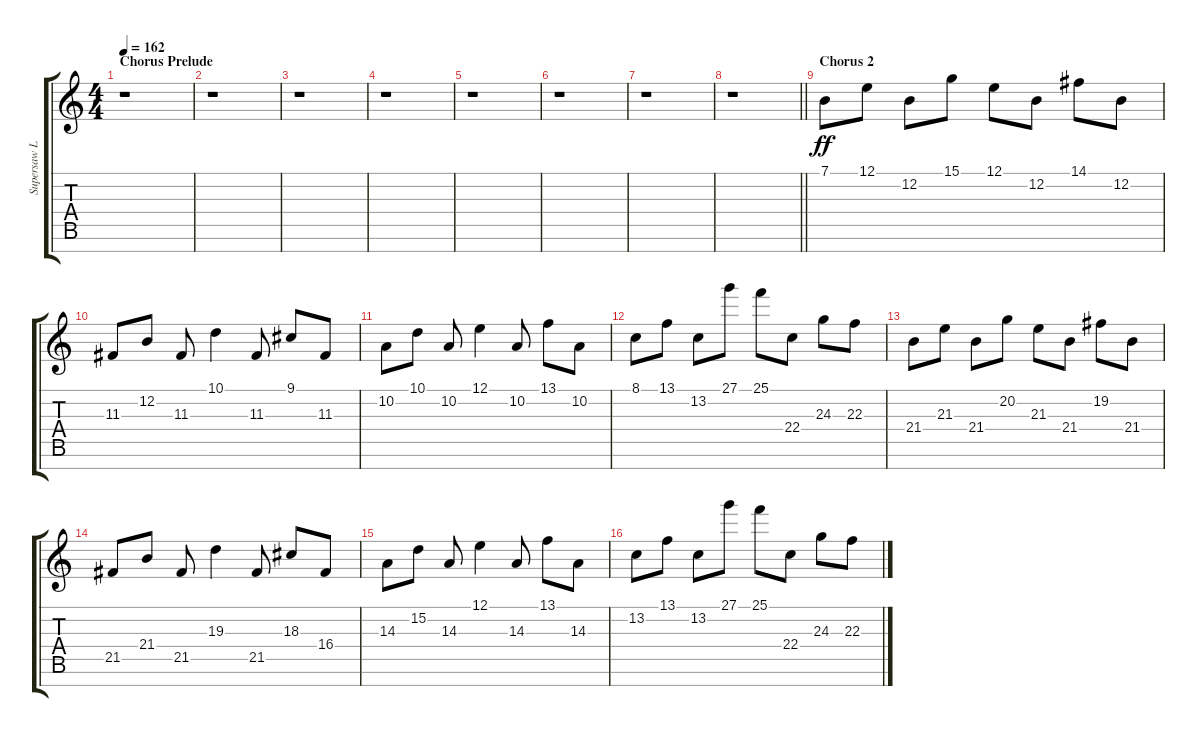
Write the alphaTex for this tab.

\track ("Supersaw Lead" "Supersaw L") {instrument lead2sawtooth}
\staff {score tabs}
\tuning (E4 B3 G3 D3 A2 E2 B1) {hide}
\ts (4 4)
\section ("" "Chorus Prelude")
\tempo 162
\clef g2
\ks c
r.1{dy ff} |
r.1 |
r.1 |
r.1 |
r.1 |
r.1 |
r.1 |
\barLineRight lightlight
r.1 |
\section ("" "Chorus 2")
7.1.8 12.1.8 12.2.8 15.1.8 12.1.8 12.2.8 14.1.8 12.2.8 |
11.3.8 12.2.8 11.3.8 10.1.4 11.3.8 9.1.8 11.3.8 |
10.2.8 10.1.8 10.2.8 12.1.4 10.2.8 13.1.8 10.2.8 |
8.1.8 13.1.8 13.2.8 27.1.8 25.1.8 22.4.8 24.3.8 22.3.8 |
21.4.8 21.3.8 21.4.8 20.2.8 21.3.8 21.4.8 19.2.8 21.4.8 |
21.5.8 21.4.8 21.5.8 19.3.4 21.5.8 18.3.8 16.4.8 |
14.3.8 15.2.8 14.3.8 12.1.4 14.3.8 13.1.8 14.3.8 |
13.2.8 13.1.8 13.2.8 27.1.8 25.1.8 22.4.8 24.3.8 22.3.8
